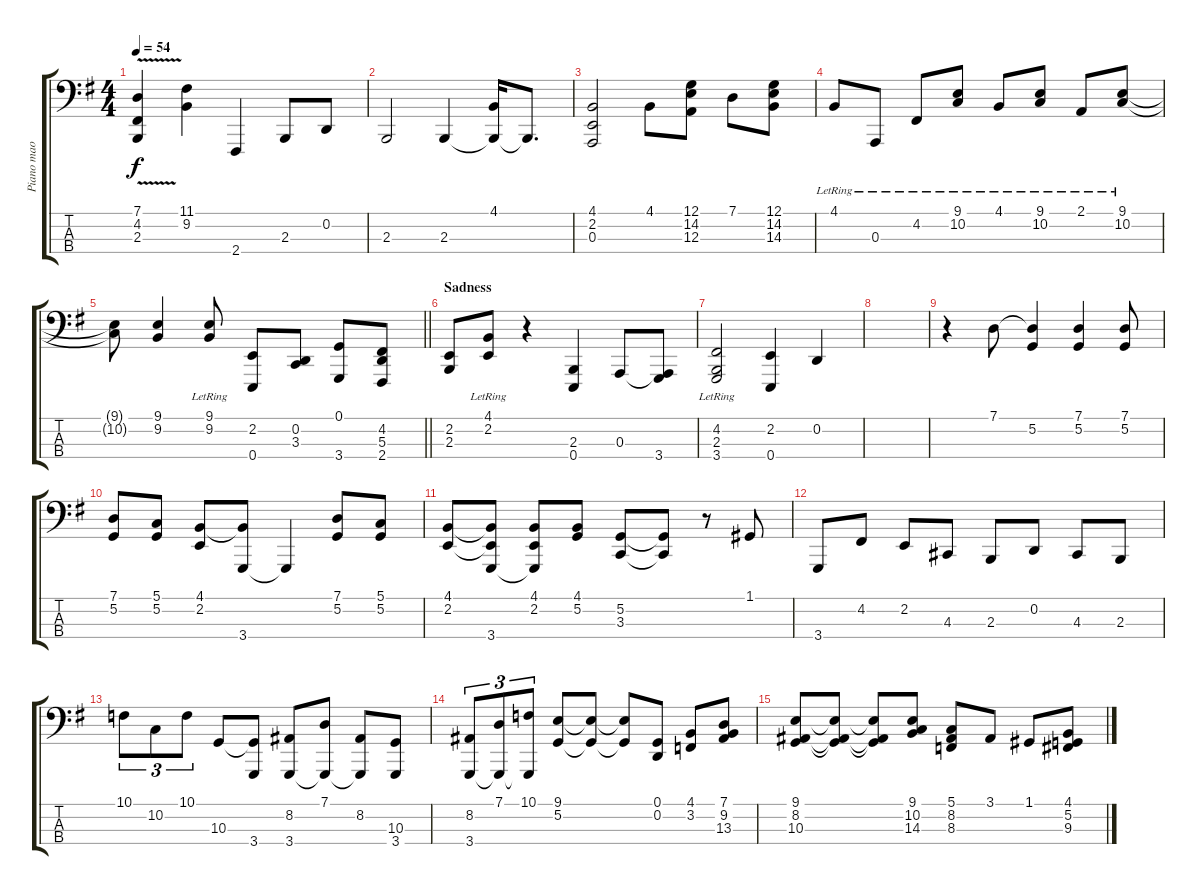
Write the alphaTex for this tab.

\track ("Piano mao esquerda" "Piano mao ") {instrument acousticgrandpiano}
\staff {score tabs}
\tuning (G2 D2 A1 E1) {hide}
\ts (4 4)
\tempo 54
\clef f4
\ks g
(7.1{v} 4.2{v} 2.3{v}).4{dy f} (11.1 9.2).4 2.4.4 2.3.8 0.2.8 |
2.3.2 2.3.4 (4.1 2.3{t}).16 2.3{t}.8{d} |
(4.1 2.2 0.3).2 4.1.8 (12.1 14.2 12.3).8 7.1.8 (12.1 14.2 14.3).8 |
4.1{lr}.8 0.3{lr}.8 4.2{lr}.8 (9.1{lr} 10.2{lr}).8 4.1{lr}.8 (9.1{lr} 10.2{lr}).8 2.1{lr}.8 (9.1{lr} 10.2{lr}).8 |
\barLineRight lightlight
(9.1{t} 10.2{t}).8 (9.1 9.2).4 (9.1{lr} 9.2{lr}).8 (2.2 0.4).8 (0.2 3.3).8 (0.1 3.4).8 (4.2 5.3 2.4).8 |
\section ("" "Sadness")
(2.2 2.3).8 (4.1 2.2{lr}).8 r.4 (2.3 0.4).4 0.3.8 (0.3{t} 3.4).8 |
(4.2{lr} 2.3{lr} 3.4{lr}).2 (2.2 0.4).4 0.2.4 |
|
r.4 7.1.8 (7.1{t} 5.2).4 (7.1 5.2).4 (7.1 5.2).8 |
(7.1 5.2).8 (5.1 5.2).8 (4.1 2.2).8 (4.1{t} 3.4).8 3.4{t}.4 (7.1 5.2).8 (5.1 5.2).8 |
(4.1 2.2).8 (4.1{t} 2.2{t} 3.4).8 (4.1 2.2 3.4{t}).8 (4.1 5.2).8 (5.2 3.3).8 (5.2{t} 3.3{t}).8 r.8 1.1.8 |
3.4.8 4.2.8 2.2.8 4.3.8 2.3.8 0.2.8 4.3.8 2.3.8 |
10.1.8{tu (3 2)} 10.2.8{tu (3 2)} 10.1.8{tu (3 2)} 10.3.8 (10.3{t} 3.4).8 (8.2 3.4).8 (7.1 3.4{t}).8 (8.2 3.4{t}).8 (10.3 3.4).8 |
(8.2 3.4).8{tu (3 2)} (7.1 3.4{t}).8{tu (3 2)} (10.1 3.4{t}).8{tu (3 2)} (9.1 5.2).8 (9.1{t} 5.2{t}).8 (9.1{t} 5.2{t}).8 (0.1 0.2).8 (4.1 3.2).8 (7.1 9.2 13.3).8 |
(9.1 8.2 10.3).8 (9.1{t} 8.2{t} 10.3{t}).8 (9.1{t} 8.2{t} 10.3{t}).8 (9.1 10.2 14.3).8 (5.1 8.2 8.3).8 3.1.8 1.1.8 (4.1 5.2 9.3).8
